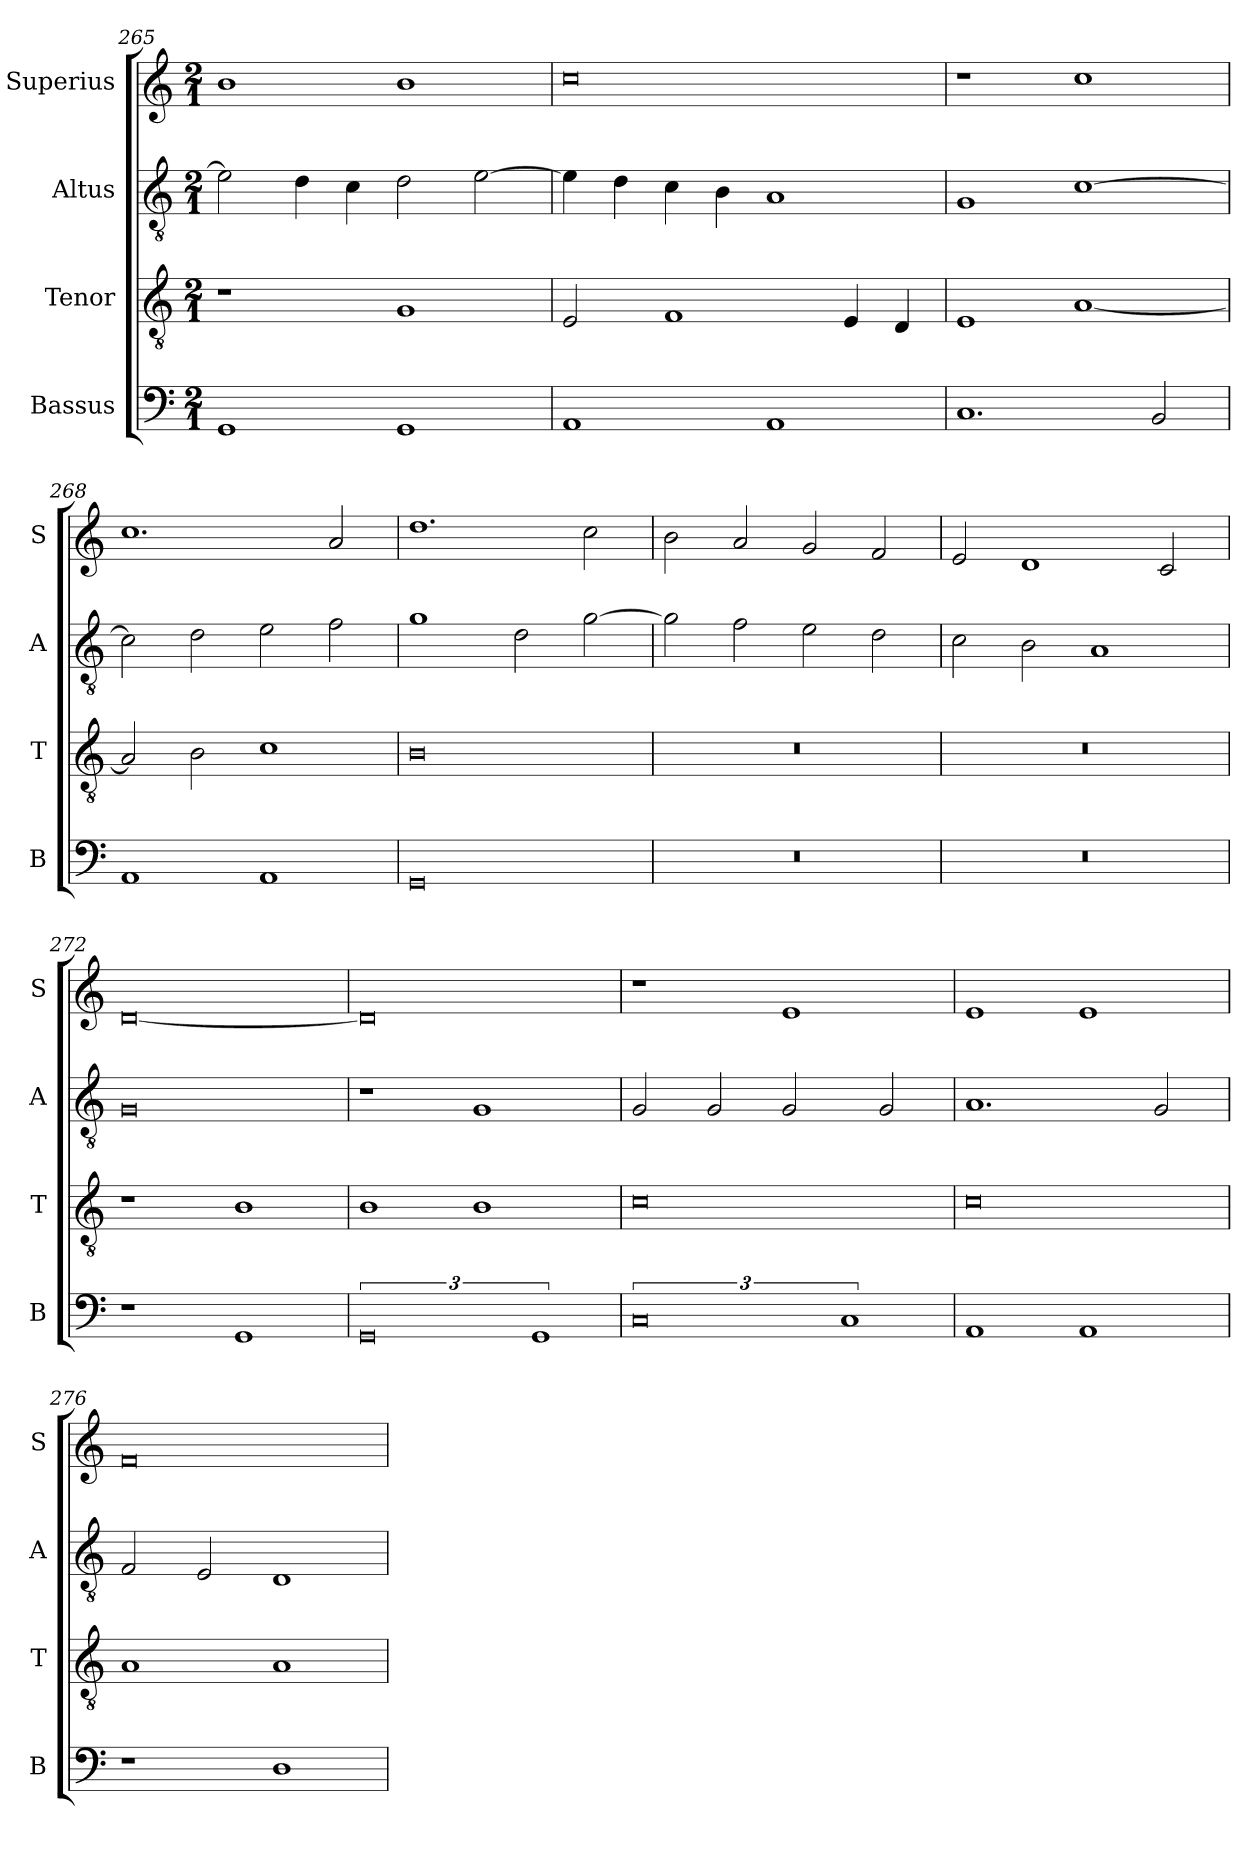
**kern	**kern	**kern	**kern
*part4	*part3	*part2	*part1
*staff4	*staff3	*staff2	*staff1
*I"Bassus	*I"Tenor	*I"Altus	*I"Superius
*I'B	*I'T	*I'A	*I'S
*clefF4	*clefGv2	*clefGv2	*clefG2
*k[]	*k[]	*k[]	*k[]
*M2/1	*M2/1	*M2/1	*M2/1
=265	=265	=265	=265
1GG	1r	2e\]	1b
.	.	4d\	.
.	.	4c\	.
1GG	1G	2d\	1b
.	.	[2e\	.
=266	=266	=266	=266
1AA	2E/	4e\]	0cc
.	.	4d\	.
.	1F	4c\	.
.	.	4B\	.
1AA	.	1A	.
.	4E/	.	.
.	4D/	.	.
=267	=267	=267	=267
1.C	1E	1G	1r
.	[1A	[1c	1cc
2BB/	.	.	.
=268	=268	=268	=268
1AA	2A/]	2c\]	1.cc
.	2B\	2d\	.
1AA	1c	2e\	.
.	.	2f\	2a/
=269	=269	=269	=269
0GG	0B	1g	1.dd
.	.	2d\	.
.	.	[2g\	2cc\
=270	=270	=270	=270
0r	0r	2g\]	2b\
.	.	2f\	2a/
.	.	2e\	2g/
.	.	2d\	2f/
=271	=271	=271	=271
0r	0r	2c\	2e/
.	.	2B\	1d
.	.	1A	.
.	.	.	2c/
=272	=272	=272	=272
1r	1r	0G	[0d
1GG	1B	.	.
=273	=273	=273	=273
3%4GG	1B	1r	0d]
.	1B	1G	.
3%2GG	.	.	.
=274	=274	=274	=274
3%4C	0c	2G/	1r
.	.	2G/	.
.	.	2G/	1e
3%2C	.	.	.
.	.	2G/	.
=275	=275	=275	=275
1AA	0c	1.A	1e
1AA	.	.	1e
.	.	2G/	.
=276	=276	=276	=276
1r	1A	2F/	0f
.	.	2E/	.
1D	1A	1D	.
=	=	=	=
*-	*-	*-	*-
